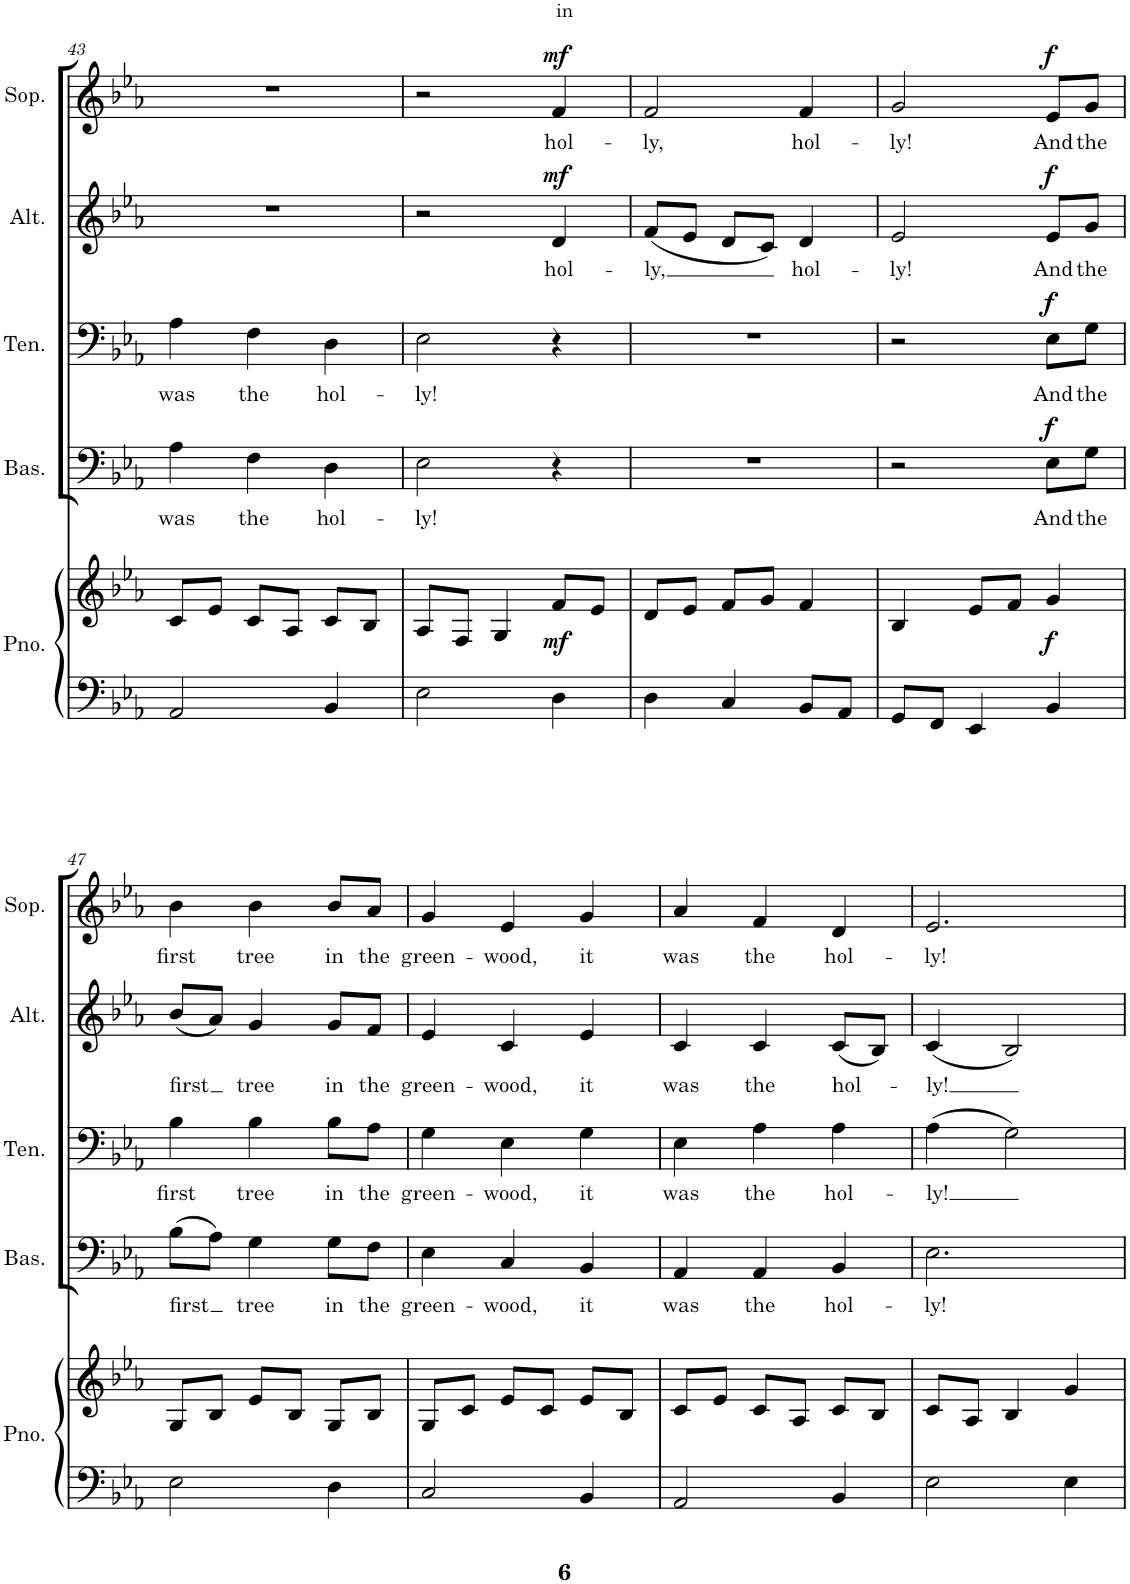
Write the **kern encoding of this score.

**kern	**kern	**dynam	**kern	**text	**dynam	**kern	**text	**dynam	**kern	**text	**dynam	**kern	**text	**dynam
*part5	*part5	*part5	*part4	*part4	*part4	*part3	*part3	*part3	*part2	*part2	*part2	*part1	*part1	*part1
*staff6	*staff5	*staff5/6	*staff4	*staff4	*staff4	*staff3	*staff3	*staff3	*staff2	*staff2	*staff2	*staff1	*staff1	*staff1
*I"Piano	*	*	*I"Bass	*	*	*I"Tenor	*	*	*I"Alto	*	*	*I"Soprano	*	*
*I'Pno.	*	*	*I'Bas.	*	*	*I'Ten.	*	*	*I'Alt.	*	*	*I'Sop.	*	*
!!LO:PB:g=z
*clefF4	*clefG2	*	*clefF4	*	*	*clefF4	*	*	*clefG2	*	*	*clefG2	*	*
*k[b-e-a-]	*k[b-e-a-]	*	*k[b-e-a-]	*	*	*k[b-e-a-]	*	*	*k[b-e-a-]	*	*	*k[b-e-a-]	*	*
*M3/4	*M3/4	*	*M3/4	*	*	*M3/4	*	*	*M3/4	*	*	*M3/4	*	*
=43	=43	=43	=43	=43	=43	=43	=43	=43	=43	=43	=43	=43	=43	=43
!	!	!	!	!LO:LY:b	!	!	!LO:LY:b	!	!	!	!	!	!	!
2AA-/	8c/L	.	4A-\	was	.	4A-\	was	.	2.r	.	.	2.r	.	.
.	8e-/J	.	.	.	.	.	.	.	.	.	.	.	.	.
!	!	!	!	!LO:LY:b	!	!	!LO:LY:b	!	!	!	!	!	!	!
.	8c/L	.	4F\	the	.	4F\	the	.	.	.	.	.	.	.
.	8A-/J	.	.	.	.	.	.	.	.	.	.	.	.	.
!	!	!	!	!LO:LY:b	!	!	!LO:LY:b	!	!	!	!	!	!	!
4BB-/	8c/L	.	4D\	hol-	.	4D\	hol-	.	.	.	.	.	.	.
.	8B-/J	.	.	.	.	.	.	.	.	.	.	.	.	.
=44	=44	=44	=44	=44	=44	=44	=44	=44	=44	=44	=44	=44	=44	=44
!	!	!	!	!LO:LY:b	!	!	!LO:LY:b	!	!	!	!	!	!	!
2E-\	8A-/L	.	2E-\	-ly!	.	2E-\	-ly!	.	2r	.	.	2r	.	.
.	8F/J	.	.	.	.	.	.	.	.	.	.	.	.	.
.	4G/	.	.	.	.	.	.	.	.	.	.	.	.	.
!	!	!LO:DY:b	!	!	!	!	!	!	!	!LO:LY:b	!LO:DY:a	!	!LO:LY:b	!LO:DY:a
4D\	8f/L	mf	4r	.	.	4r	.	.	4d/	hol-	mf	4f/	hol-	mf
.	8e-/J	.	.	.	.	.	.	.	.	.	.	.	.	.
=45	=45	=45	=45	=45	=45	=45	=45	=45	=45	=45	=45	=45	=45	=45
!	!	!	!	!	!	!	!	!	!	!LO:LY:b	!	!	!LO:LY:b	!
4D\	8d/L	.	2.r	.	.	2.r	.	.	(8f/L	-ly,	.	2f/	-ly,	.
.	8e-/J	.	.	.	.	.	.	.	8e-/J	.	.	.	.	.
4C/	8f/L	.	.	.	.	.	.	.	8d/L	.	.	.	.	.
.	8g/J	.	.	.	.	.	.	.	8c/J)	.	.	.	.	.
!	!	!	!	!	!	!	!	!	!	!LO:LY:b	!	!	!LO:LY:b	!
8BB-/L	4f/	.	.	.	.	.	.	.	4d/	hol-	.	4f/	hol-	.
8AA-/J	.	.	.	.	.	.	.	.	.	.	.	.	.	.
=46	=46	=46	=46	=46	=46	=46	=46	=46	=46	=46	=46	=46	=46	=46
!	!	!	!	!	!	!	!	!	!	!LO:LY:b	!	!	!LO:LY:b	!
8GG/L	4B-/	.	2r	.	.	2r	.	.	2e-/	-ly!	.	2g/	-ly!	.
8FF/J	.	.	.	.	.	.	.	.	.	.	.	.	.	.
4EE-/	8e-/L	.	.	.	.	.	.	.	.	.	.	.	.	.
.	8f/J	.	.	.	.	.	.	.	.	.	.	.	.	.
!	!	!LO:DY:b	!	!LO:LY:b	!LO:DY:a	!	!LO:LY:b	!LO:DY:a	!	!LO:LY:b	!LO:DY:a	!	!LO:LY:b	!LO:DY:a
4BB-/	4g/	f	8E-\L	And	f	8E-\L	And	f	8e-/L	And	f	8e-/L	And	f
!	!	!	!	!LO:LY:b	!	!	!LO:LY:b	!	!	!LO:LY:b	!	!	!LO:LY:b	!
.	.	.	8G\J	the	.	8G\J	the	.	8g/J	the	.	8g/J	the	.
!!LO:LB:g=z
=47	=47	=47	=47	=47	=47	=47	=47	=47	=47	=47	=47	=47	=47	=47
!	!	!	!	!LO:LY:b	!	!	!LO:LY:b	!	!	!LO:LY:b	!	!	!LO:LY:b	!
2E-\	8G/L	.	(8B-\L	first	.	4B-\	first	.	(8b-/L	first	.	4b-\	first	.
.	8B-/J	.	8A-\J)	.	.	.	.	.	8a-/J)	.	.	.	.	.
!	!	!	!	!LO:LY:b	!	!	!LO:LY:b	!	!	!LO:LY:b	!	!	!LO:LY:b	!
.	8e-/L	.	4G\	tree	.	4B-\	tree	.	4g/	tree	.	4b-\	tree	.
.	8B-/J	.	.	.	.	.	.	.	.	.	.	.	.	.
!	!	!	!	!LO:LY:b	!	!	!LO:LY:b	!	!	!LO:LY:b	!	!	!LO:LY:b	!
4D\	8G/L	.	8G\L	in	.	8B-\L	in	.	8g/L	in	.	8b-/L	in	.
!	!	!	!	!LO:LY:b	!	!	!LO:LY:b	!	!	!LO:LY:b	!	!	!LO:LY:b	!
.	8B-/J	.	8F\J	the	.	8A-\J	the	.	8f/J	the	.	8a-/J	the	.
=48	=48	=48	=48	=48	=48	=48	=48	=48	=48	=48	=48	=48	=48	=48
!	!	!	!	!LO:LY:b	!	!	!LO:LY:b	!	!	!LO:LY:b	!	!	!LO:LY:b	!
2C/	8G/L	.	4E-\	green-	.	4G\	green-	.	4e-/	green-	.	4g/	green-	.
.	8c/J	.	.	.	.	.	.	.	.	.	.	.	.	.
!	!	!	!	!LO:LY:b	!	!	!LO:LY:b	!	!	!LO:LY:b	!	!	!LO:LY:b	!
.	8e-/L	.	4C/	-wood,	.	4E-\	-wood,	.	4c/	-wood,	.	4e-/	-wood,	.
.	8c/J	.	.	.	.	.	.	.	.	.	.	.	.	.
!	!	!	!	!LO:LY:b	!	!	!LO:LY:b	!	!	!LO:LY:b	!	!	!LO:LY:b	!
4BB-/	8e-/L	.	4BB-/	it	.	4G\	it	.	4e-/	it	.	4g/	it	.
.	8B-/J	.	.	.	.	.	.	.	.	.	.	.	.	.
=49	=49	=49	=49	=49	=49	=49	=49	=49	=49	=49	=49	=49	=49	=49
!	!	!	!	!LO:LY:b	!	!	!LO:LY:b	!	!	!LO:LY:b	!	!	!LO:LY:b	!
2AA-/	8c/L	.	4AA-/	was	.	4E-\	was	.	4c/	was	.	4a-/	was	.
.	8e-/J	.	.	.	.	.	.	.	.	.	.	.	.	.
!	!	!	!	!LO:LY:b	!	!	!LO:LY:b	!	!	!LO:LY:b	!	!	!LO:LY:b	!
.	8c/L	.	4AA-/	the	.	4A-\	the	.	4c/	the	.	4f/	the	.
.	8A-/J	.	.	.	.	.	.	.	.	.	.	.	.	.
!	!	!	!	!LO:LY:b	!	!	!LO:LY:b	!	!	!LO:LY:b	!	!	!LO:LY:b	!
4BB-/	8c/L	.	4BB-/	hol-	.	4A-\	hol-	.	(8c/L	hol-	.	4d/	hol-	.
.	8B-/J	.	.	.	.	.	.	.	8B-/J)	.	.	.	.	.
=50	=50	=50	=50	=50	=50	=50	=50	=50	=50	=50	=50	=50	=50	=50
!	!	!	!	!LO:LY:b	!	!	!LO:LY:b	!	!	!LO:LY:b	!	!	!LO:LY:b	!
2E-\	8c/L	.	2.E-\	-ly!	.	(4A-\	-ly!	.	(4c/	-ly!	.	2.e-/	-ly!	.
.	8A-/J	.	.	.	.	.	.	.	.	.	.	.	.	.
.	4B-/	.	.	.	.	2G\)	.	.	2B-/)	.	.	.	.	.
4E-\	4g/	.	.	.	.	.	.	.	.	.	.	.	.	.
=	=	=	=	=	=	=	=	=	=	=	=	=	=	=
*-	*-	*-	*-	*-	*-	*-	*-	*-	*-	*-	*-	*-	*-	*-
